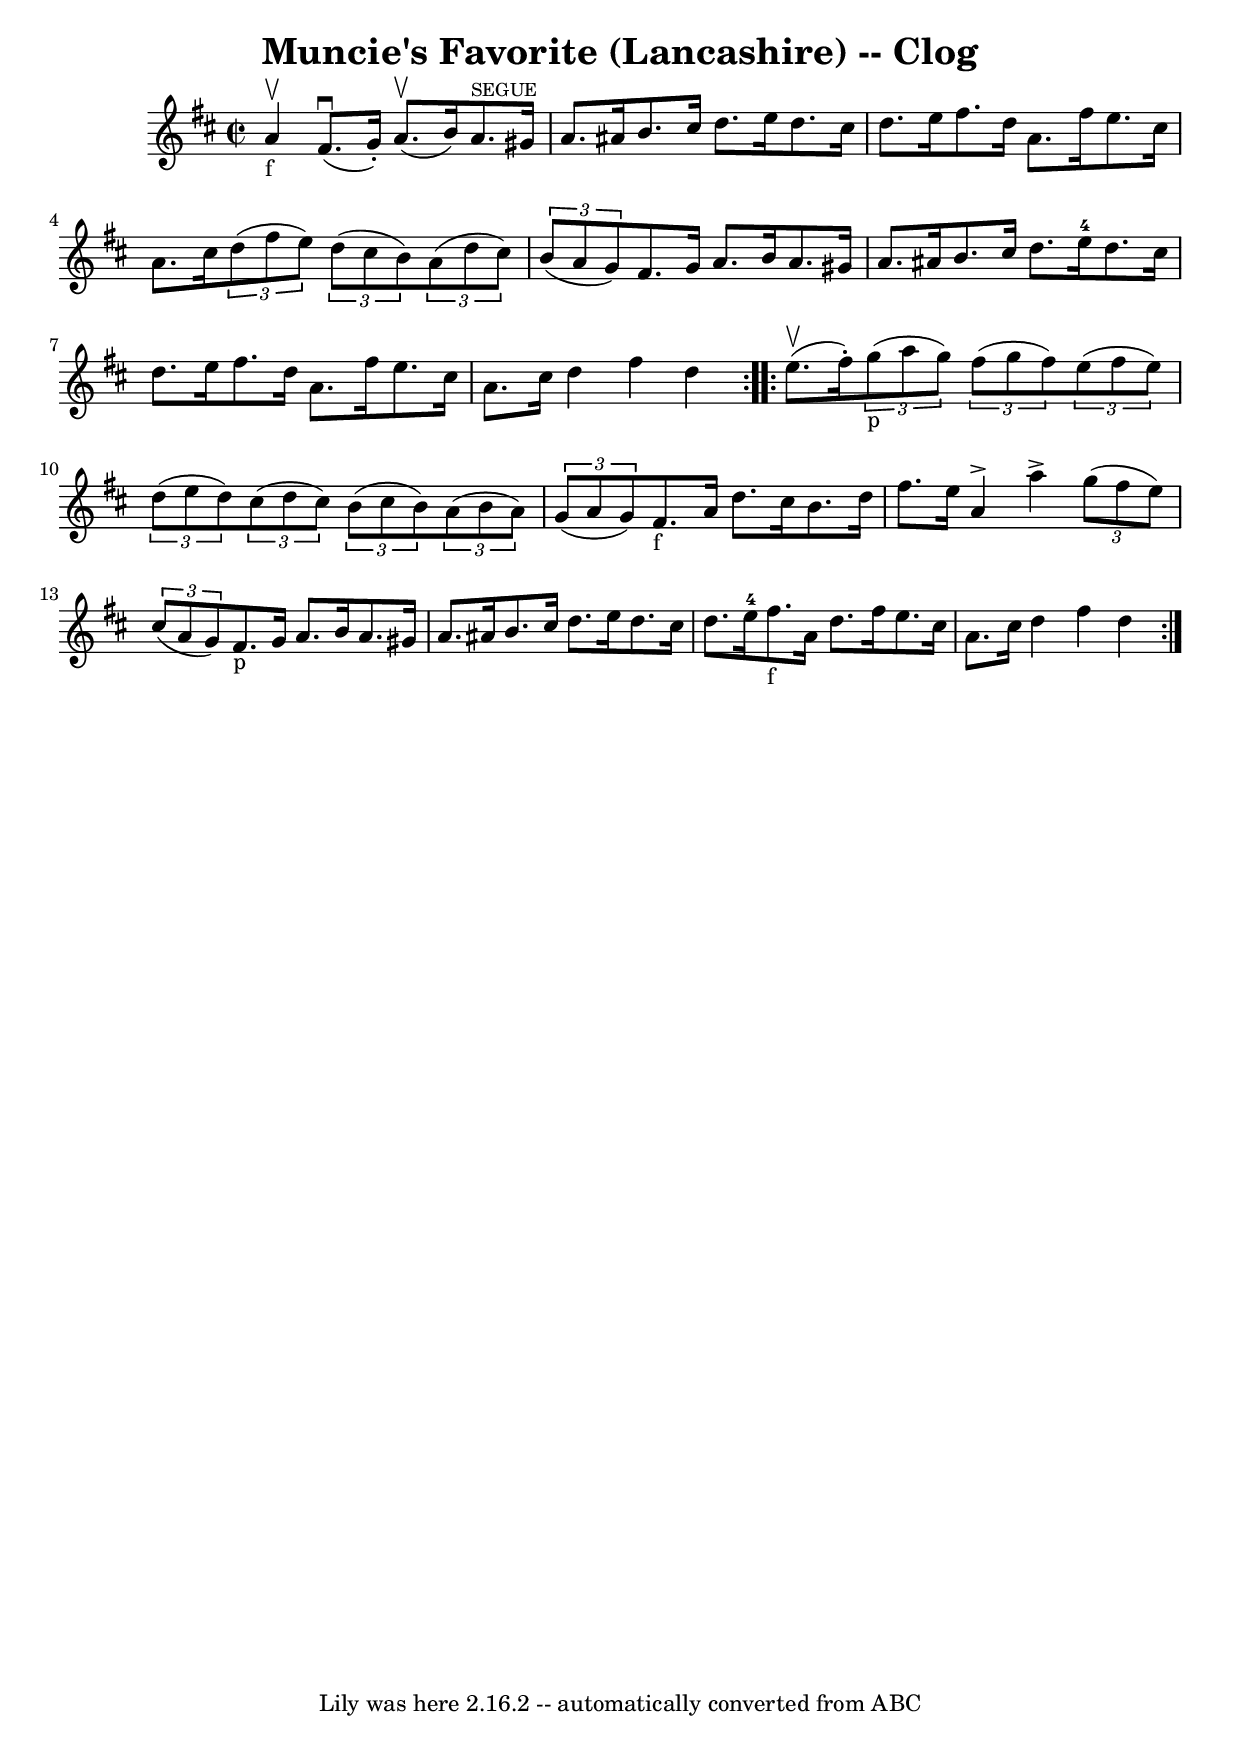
\version "2.16.2"
\include "Mammoth.ily"
\header {
  %% book = "Ryan's Mammoth Collection"
  crossRefNumber = "1"
  footnotes = "\\\\157 931"
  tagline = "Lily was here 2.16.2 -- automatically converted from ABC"
  title = "Muncie's Favorite (Lancashire) -- Clog"

}
voicedefault =  {



  \repeat volta 2 {

    \override Staff.TimeSignature #'style = #'C
    \time 2/2 
    \key d \major a'4_"f"^\upbow |
    fis'8.^\downbow(
    g'16 -.) a'8.^\upbow(b'16) a'8.^\segue gis'16 a'8.    
    ais'16    |
    b'8. cis''16 d''8. e''16 d''8. cis''16    
    d''8. e''16    |
    fis''8. d''16 a'8. fis''16 e''8.    
    cis''16 a'8. cis''16    |
    \times 2/3 { d''8 (fis''8 e''8 
		 ) 
	       }   \times 2/3 { d''8 (cis''8 b'8) 
			      }   \times 2/3 { a'8 (
					       d''8 cis''8) 
					     }   \times 2/3 { b'8 (a'8 g'8) 
							    }   |
    
    fis'8. g'16 a'8. b'16 a'8. gis'16 a'8. ais'16    |
    
    b'8. cis''16 d''8. e''16-4 d''8. cis''16 d''8. e''16    
    |
    fis''8. d''16 a'8. fis''16 e''8. cis''16 a'8.    
    cis''16    |
    d''4 fis''4 d''4  
  }     
  \repeat volta 2 {
    e''8. 
    ^\upbow(fis''16 -.)   |
    \times 2/3 { g''8_"p"(a''8    
		 g''8) 
	       }   \times 2/3 { fis''8 (g''8 fis''8) 
			      }   \times 2/3 {   
				e''8 (fis''8 e''8) 
			      }   \times 2/3 { d''8 (e''8 d''8) 
					     }   
    |
    \times 2/3 { cis''8 (d''8 cis''8) 
	       }   \times 2/3 {   
		 b'8 (cis''8 b'8) 
	       }   \times 2/3 { a'8 (b'8 a'8) 
			      }   
    \times 2/3 { g'8 (a'8 g'8) 
	       }   |
    fis'8._"f" a'16    
    d''8. cis''16 b'8. d''16 fis''8. e''16    |
    a'4 
    ^\accent a''4^\accent   \times 2/3 { g''8 (fis''8 e''8) 
				       }   
    \times 2/3 { cis''8 (a'8 g'8) 
	       }   |
    fis'8._"p" g'16  
    a'8. b'16 a'8. gis'16 a'8. ais'16    |
    b'8.    
    cis''16 d''8. e''16 d''8. cis''16 d''8. e''16-4   |
    
    fis''8._"f" a'16 d''8. fis''16 e''8. cis''16 a'8.    
    cis''16    |
    d''4 fis''4 d''4  
  }   

}

\score{
  <<

    \context Staff="default"
    {
      \voicedefault 
      
    }

  >>
  \layout {
    
  }
  \midi {
  }

}
